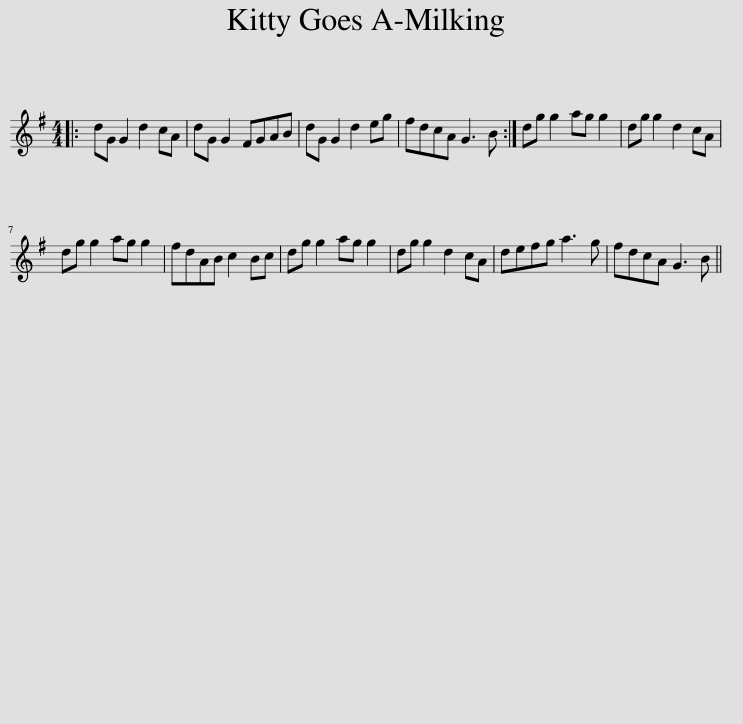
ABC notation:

X:1
L:1/8
M:4/4
I:linebreak $
K:G
V:1 treble
V:1
|: dG G2 d2 cA | dG G2 FGAB | dG G2 d2 eg | fdcA G3 B :| dg g2 ag g2 | %5
 dg g2 d2 cA |$ dg g2 ag g2 | fdAB c2 Bc | dg g2 ag g2 | dg g2 d2 cA | %10
 defg a3 g | fdcA G3 B || %12
